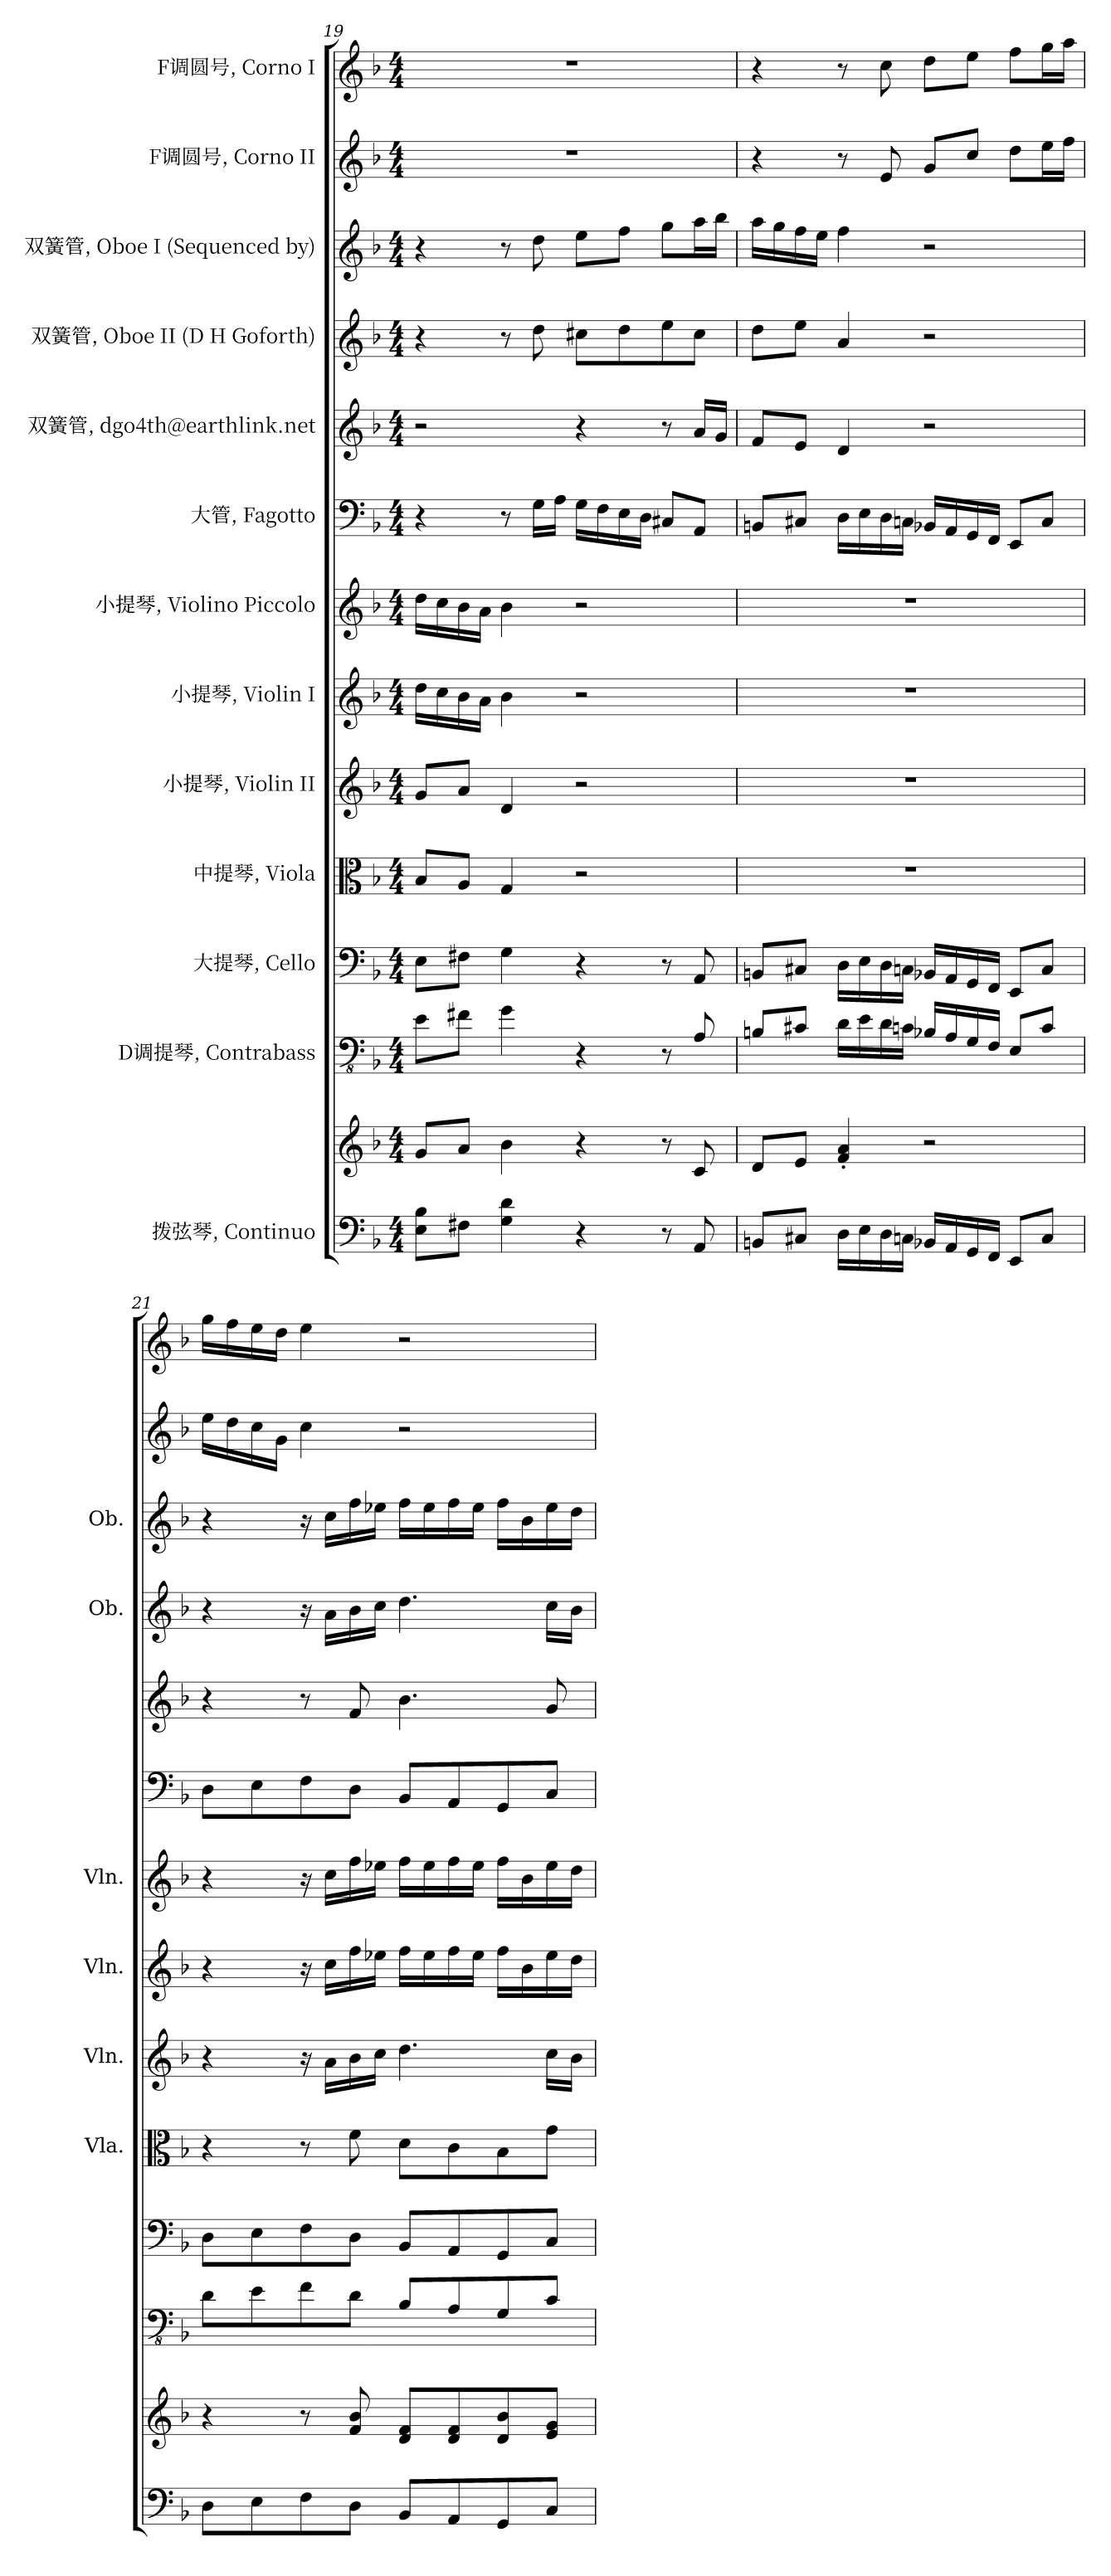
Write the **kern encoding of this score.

**kern	**kern	**kern	**kern	**kern	**kern	**kern	**kern	**kern	**kern	**kern	**kern	**kern	**kern
*part13	*part13	*part12	*part11	*part10	*part9	*part8	*part7	*part6	*part5	*part4	*part3	*part2	*part1
*staff14	*staff13	*staff12	*staff11	*staff10	*staff9	*staff8	*staff7	*staff6	*staff5	*staff4	*staff3	*staff2	*staff1
*I"拨弦琴, Continuo	*	*I"D调提琴, Contrabass	*I"大提琴, Cello	*I"中提琴, Viola	*I"小提琴, Violin II	*I"小提琴, Violin I	*I"小提琴, Violino Piccolo	*I"大管, Fagotto	*I"双簧管, dgo4th@earthlink.net	*I"双簧管, Oboe II (D H Goforth)	*I"双簧管, Oboe I (Sequenced by)	*I"F调圆号, Corno II	*I"F调圆号, Corno I
*	*	*	*	*I'Vla.	*I'Vln.	*I'Vln.	*I'Vln.	*	*	*I'Ob.	*I'Ob.	*	*
!!LO:PB:g=z
*clefF4	*clefG2	*clefFv4	*clefF4	*clefC3	*clefG2	*clefG2	*clefG2	*clefF4	*clefG2	*clefG2	*clefG2	*clefG2	*clefG2
*	*	*ITrd7c12	*	*	*	*	*	*	*	*	*	*ITrd4c7	*ITrd4c7
*k[b-]	*k[b-]	*k[b-]	*k[b-]	*k[b-]	*k[b-]	*k[b-]	*k[b-]	*k[b-]	*k[b-]	*k[b-]	*k[b-]	*k[b-e-]	*k[b-e-]
*M4/4	*M4/4	*M4/4	*M4/4	*M4/4	*M4/4	*M4/4	*M4/4	*M4/4	*M4/4	*M4/4	*M4/4	*M4/4	*M4/4
=19	=19	=19	=19	=19	=19	=19	=19	=19	=19	=19	=19	=19	=19
8E\ 8B-\L	8g/L	8EE\L	8E\L	8B-/L	8g/L	16dd\LL	16dd\LL	4r	2r	4r	4r	1r	1r
.	.	.	.	.	.	16cc\	16cc\	.	.	.	.	.	.
8F#X\J	8a/J	8FF#X\J	8F#X\J	8A/J	8a/J	16b-\	16b-\	.	.	.	.	.	.
.	.	.	.	.	.	16a\JJ	16a\JJ	.	.	.	.	.	.
4G\ 4d\	4b-\	4GG\	4G\	4G/	4d/	4b-\	4b-\	8r	.	8r	8r	.	.
.	.	.	.	.	.	.	.	16G\LL	.	8dd\	8dd\	.	.
.	.	.	.	.	.	.	.	16A\JJ	.	.	.	.	.
4r	4r	4r	4r	2r	2r	2r	2r	16G\LL	4r	8cc#X\L	8ee\L	.	.
.	.	.	.	.	.	.	.	16F\	.	.	.	.	.
.	.	.	.	.	.	.	.	16E\	.	8dd\	8ff\J	.	.
.	.	.	.	.	.	.	.	16D\JJ	.	.	.	.	.
8r	8r	8r	8r	.	.	.	.	8C#X/L	8r	8ee\	8gg\L	.	.
8AA/	8c/	8AAA/	8AA/	.	.	.	.	8AA/J	16a/LL	8cc#\J	16aa\L	.	.
.	.	.	.	.	.	.	.	.	16g/JJ	.	16bb-\JJ	.	.
=20	=20	=20	=20	=20	=20	=20	=20	=20	=20	=20	=20	=20	=20
8BBn/L	8d/L	8BBBn/L	8BBn/L	1r	1r	1r	1r	8BBn/L	8f/L	8dd\L	16aa\LL	4r	4r
.	.	.	.	.	.	.	.	.	.	.	16gg\	.	.
8C#X/J	8e/J	8CC#X/J	8C#X/J	.	.	.	.	8C#X/J	8e/J	8ee\J	16ff\	.	.
.	.	.	.	.	.	.	.	.	.	.	16ee\JJ	.	.
16D\LL	4f/' 4a/'	16DD\LL	16D\LL	.	.	.	.	16D\LL	4d/	4a/	4ff\	8r	8r
16E\	.	16EE\	16E\	.	.	.	.	16E\	.	.	.	.	.
16D\	.	16DD\	16D\	.	.	.	.	16D\	.	.	.	8A/	8f\
16Cn\JJ	.	16CCn\JJ	16Cn\JJ	.	.	.	.	16Cn\JJ	.	.	.	.	.
16BB-X/LL	2r	16BBB-X/LL	16BB-X/LL	.	.	.	.	16BB-X/LL	2r	2r	2r	8c/L	8g\L
16AA/	.	16AAA/	16AA/	.	.	.	.	16AA/	.	.	.	.	.
16GG/	.	16GGG/	16GG/	.	.	.	.	16GG/	.	.	.	8f/J	8a\J
16FF/JJ	.	16FFF/JJ	16FF/JJ	.	.	.	.	16FF/JJ	.	.	.	.	.
8EE/L	.	8EEE/L	8EE/L	.	.	.	.	8EE/L	.	.	.	8g\L	8b-\L
8C/J	.	8CC/J	8C/J	.	.	.	.	8C/J	.	.	.	16a\L	16cc\L
.	.	.	.	.	.	.	.	.	.	.	.	16b-\JJ	16dd\JJ
!!LO:PB:g=z
=21	=21	=21	=21	=21	=21	=21	=21	=21	=21	=21	=21	=21	=21
8D\L	4r	8DD\L	8D\L	4r	4r	4r	4r	8D\L	4r	4r	4r	16a\LL	16cc\LL
.	.	.	.	.	.	.	.	.	.	.	.	16g\	16b-\
8E\	.	8EE\	8E\	.	.	.	.	8E\	.	.	.	16f\	16a\
.	.	.	.	.	.	.	.	.	.	.	.	16c\JJ	16g\JJ
8F\	8r	8FF\	8F\	8r	16r	16r	16r	8F\	8r	16r	16r	4f\	4a\
.	.	.	.	.	16a\LL	16cc\LL	16cc\LL	.	.	16a\LL	16cc\LL	.	.
8D\J	8f/ 8b-/	8DD\J	8D\J	8f\	16b-\	16ff\	16ff\	8D\J	8f/	16b-\	16ff\	.	.
.	.	.	.	.	16cc\JJ	16ee-X\JJ	16ee-X\JJ	.	.	16cc\JJ	16ee-X\JJ	.	.
8BB-/L	8d/ 8f/L	8BBB-/L	8BB-/L	8d\L	4.dd\	16ff\LL	16ff\LL	8BB-/L	4.b-\	4.dd\	16ff\LL	2r	2r
.	.	.	.	.	.	16ee-\	16ee-\	.	.	.	16ee-\	.	.
8AA/	8d/ 8f/	8AAA/	8AA/	8c\	.	16ff\	16ff\	8AA/	.	.	16ff\	.	.
.	.	.	.	.	.	16ee-\JJ	16ee-\JJ	.	.	.	16ee-\JJ	.	.
8GG/	8d/ 8b-/	8GGG/	8GG/	8B-\	.	16ff\LL	16ff\LL	8GG/	.	.	16ff\LL	.	.
.	.	.	.	.	.	16b-\	16b-\	.	.	.	16b-\	.	.
8C/J	8e/ 8g/J	8CC/J	8C/J	8g\J	16cc\LL	16ee-\	16ee-\	8C/J	8g/	16cc\LL	16ee-\	.	.
.	.	.	.	.	16b-\JJ	16dd\JJ	16dd\JJ	.	.	16b-\JJ	16dd\JJ	.	.
=	=	=	=	=	=	=	=	=	=	=	=	=	=
*-	*-	*-	*-	*-	*-	*-	*-	*-	*-	*-	*-	*-	*-
